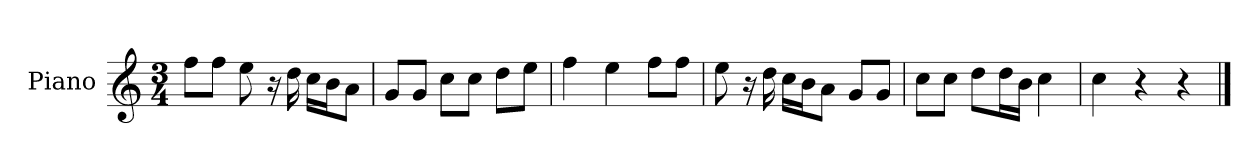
**kern
*part1
*staff1
*I"Piano
*I'P-no
*clefG2
*k[]
*M3/4
*MM91
=1
8ff\L
8ff\J
8ee\
16r
16dd\
16cc\LL
16b\J
8a\J
=2
8g/L
8g/J
8cc\L
8cc\J
8dd\L
8ee\J
=3
4ff\
4ee\
8ff\L
8ff\J
=4
8ee\
16r
16dd\
16cc\LL
16b\J
8a\J
8g/L
8g/J
=5
8cc\L
8cc\J
8dd\L
16dd\L
16b\JJ
4cc\
=6
4cc\
4r
4r
==
*-
